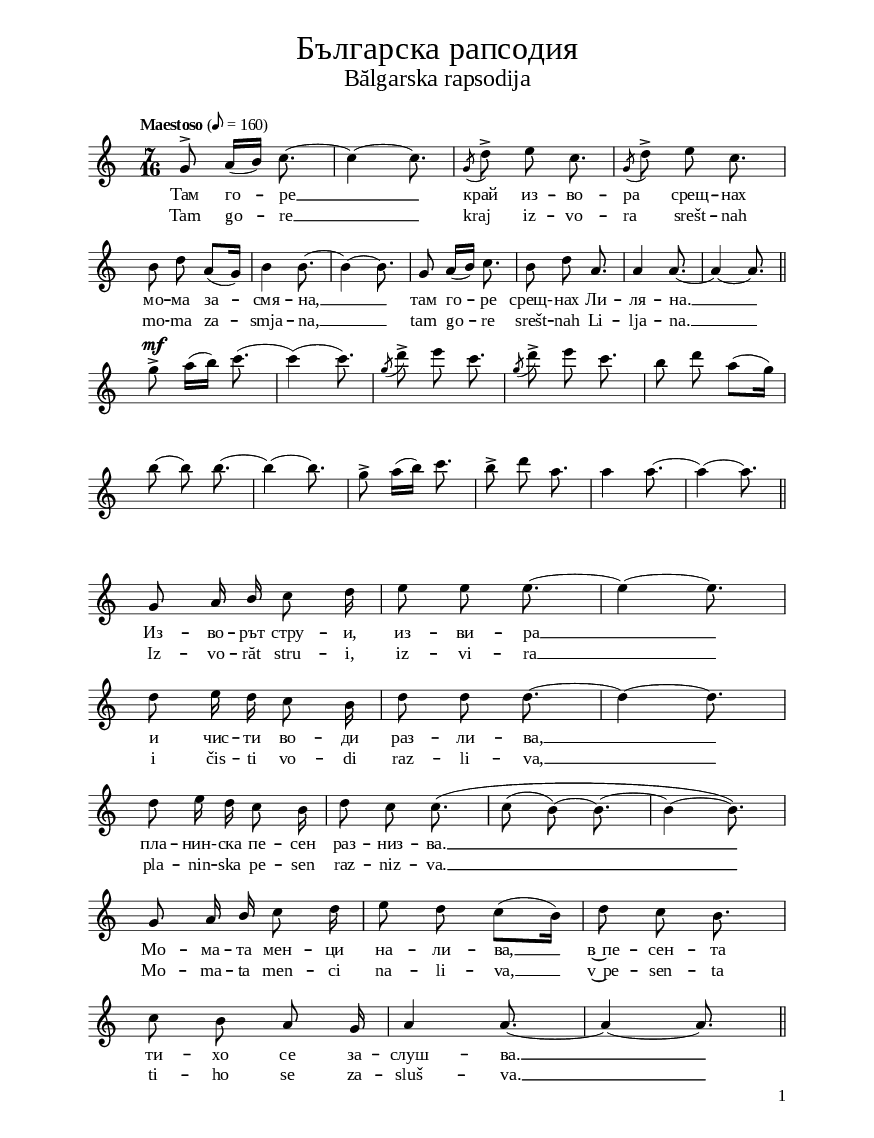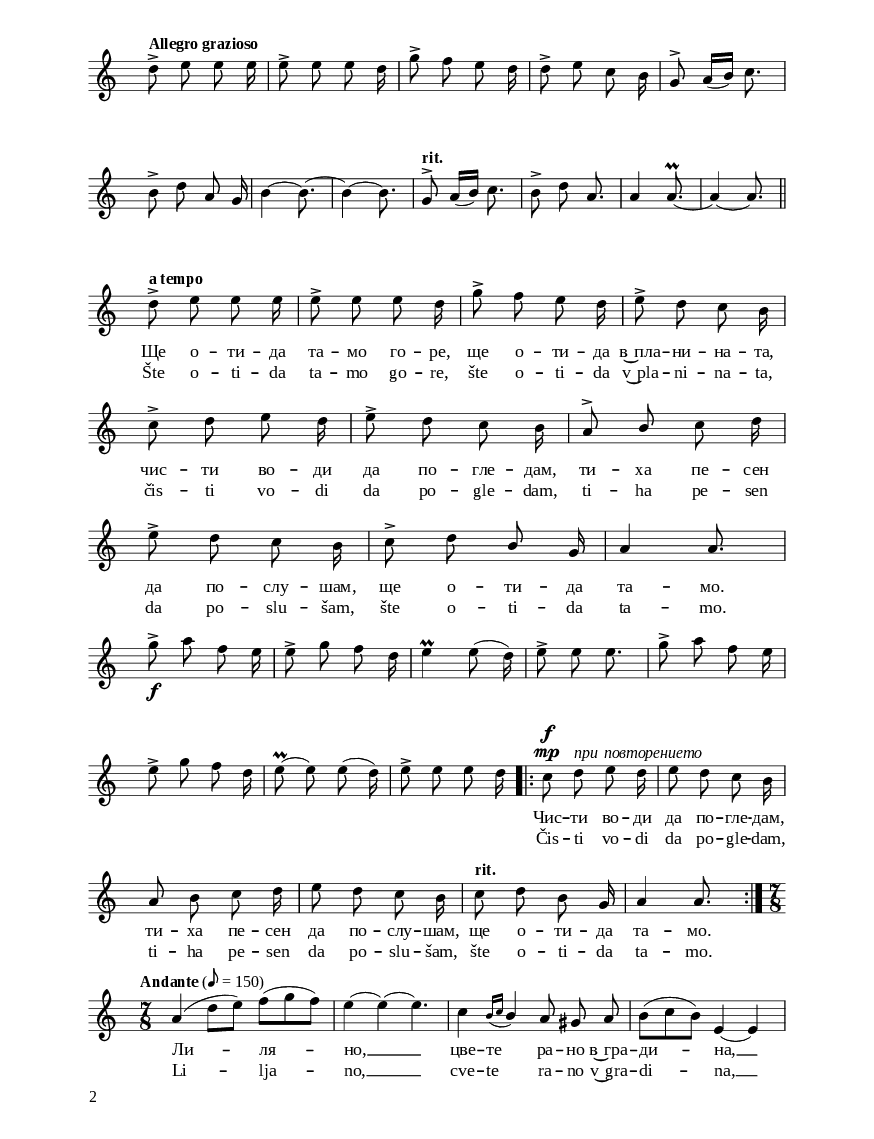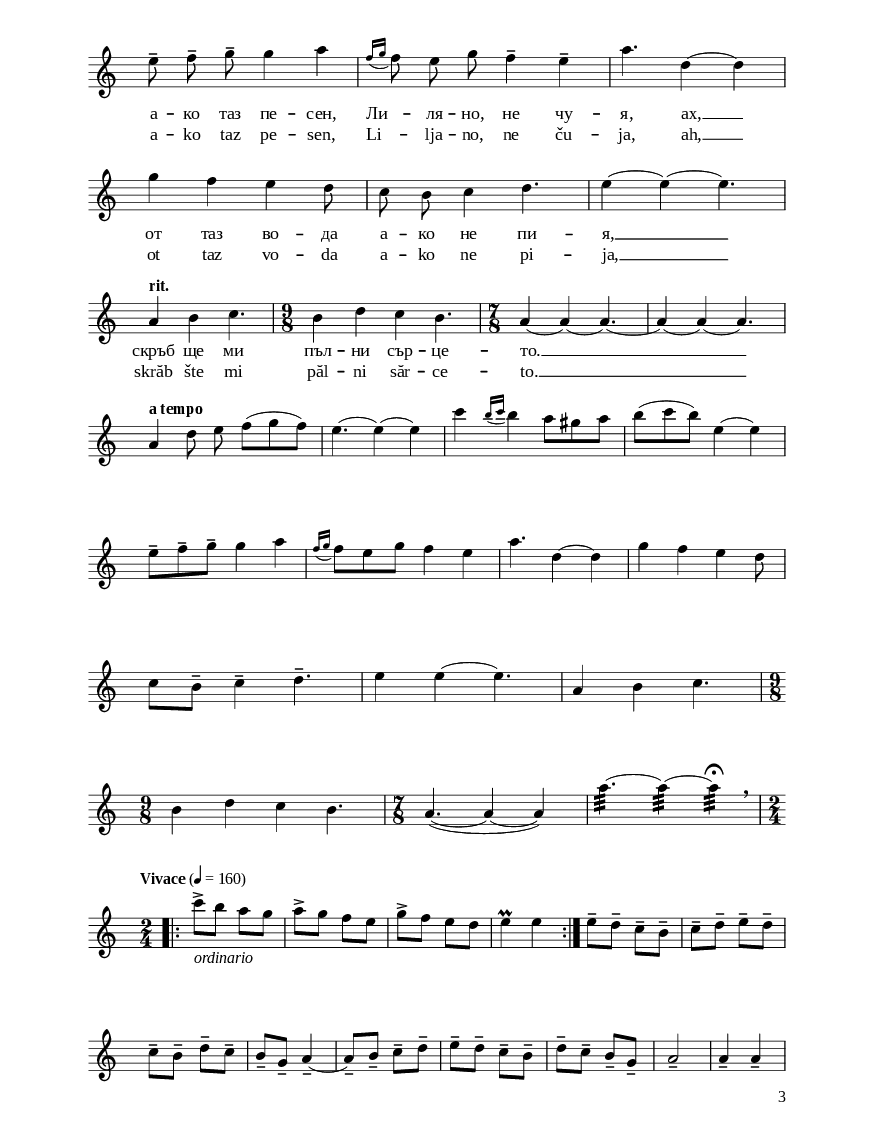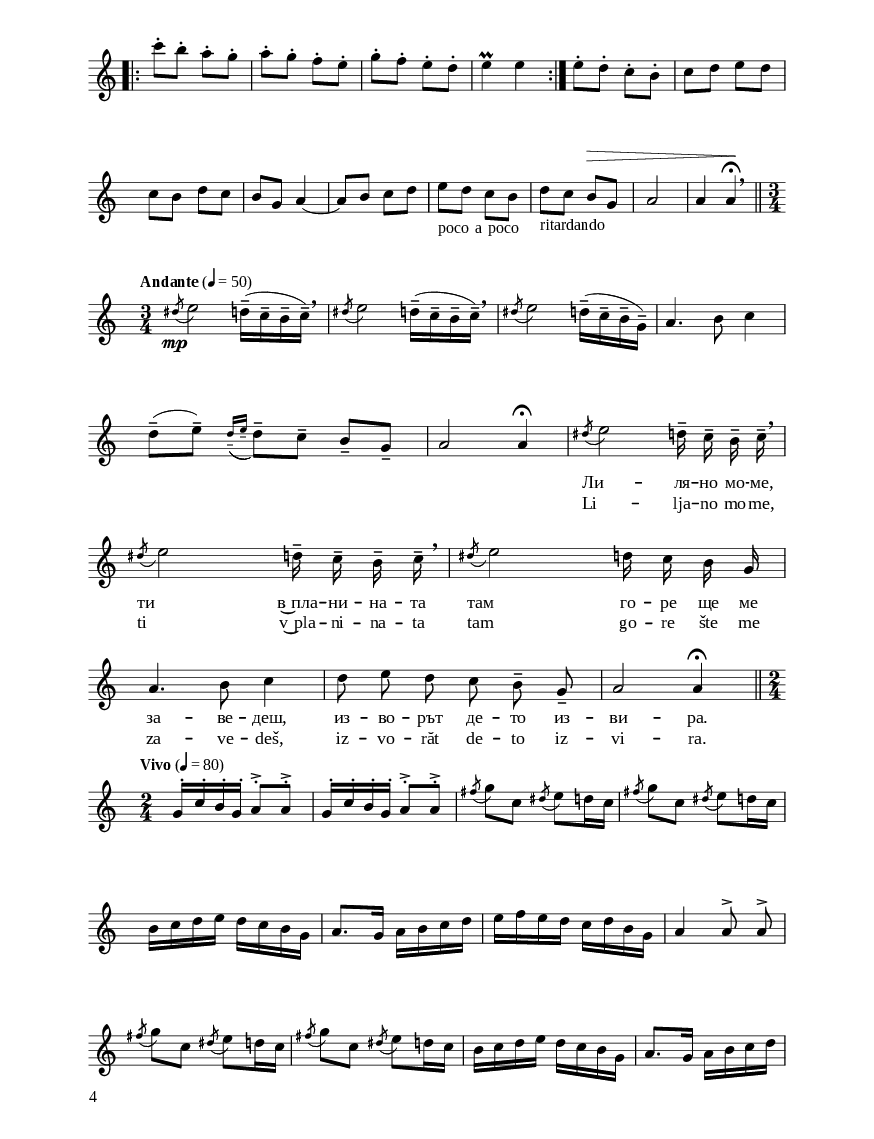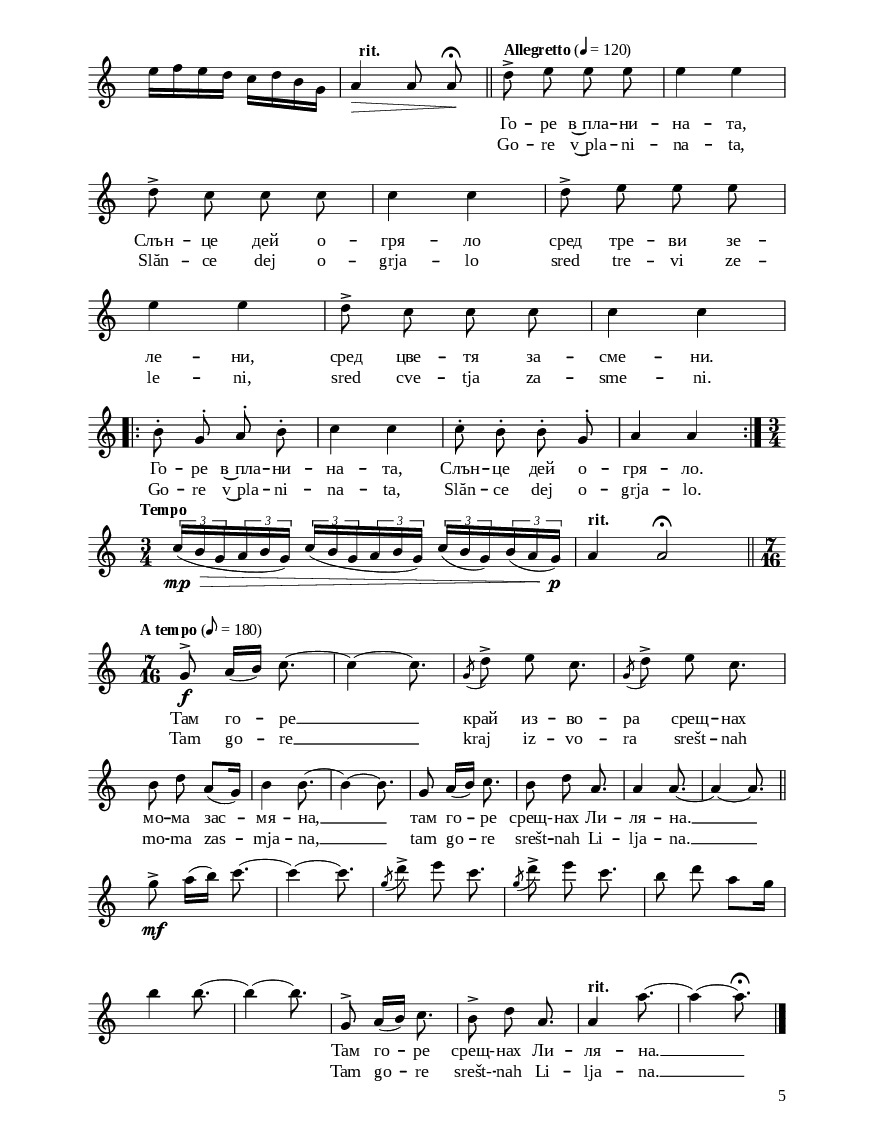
\version "2.24.1"

\include "include/globals.ily"

\bookpart {
  \label #'ref146
  \tocItem \markup "Българска рапсодия – Bălgarska rapsodija"
  \include "include/bookpart-paper.ily"
  \score {
    \include "include/score-layout.ily"

    \new Voice \relative c' {
      \clef treble
      \key c \major
      \time 7/16
      \tempoFunc "Maestoso" 8 "160"
      \autoBeamOff
      g'8^\accent a16([b]) c8. ~ | \noBreak
      c4 ~ c8. | \noBreak
      \acciaccatura {g8} d'^\accent e c8. | \noBreak
      \acciaccatura {g8} d'^\accent e c8. | \break
      b8 d a([g16]) | \noBreak

      b4 b8. ~| b4 ~ b8. | \noBreak
      g8 a16([b]) c8. | \noBreak
      b8 d a8. | \noBreak
      a4 a8. ~ | a4 ~ a8. | \bar "||" \break

      g'8\accent^\mf  a16[(b)] c8.( | \noBreak
      c4)(c8.) | \noBreak
      \acciaccatura {g8} d'8\accent e c8. | \noBreak
      \acciaccatura {g8} d'8\accent e c8. | \noBreak
      b8 d a([g16]) | \break
      b8 ~ b8 b8. ~ | \noBreak
      b4 ~ b8. | \noBreak
      g8 \accent a16 ([b]) c8. | \noBreak
      b8\accent d a8. | \noBreak
      a4 a8. ~ | \noBreak
      a4 ~ a8. | \bar "||" \break

      g,8 a16 \stemUp b \stemNeutral c8 d16 | \noBreak
      e8 e e8. ~ | \noBreak
      e4 ~ e8. | \break
      d8 e16 d16 c8 b16 | \noBreak
      d8 d d8. ~ | \noBreak

      d4 ~ d8. | \break

      d8 e16 d16 c8 b16 | \noBreak
      d8 c8  c8. \( |\noBreak
      c8( b) ~ b8. ~ | \noBreak
      b4 ~ b8. \) | \break
      g8 a16 \stemUp b \stemNeutral c8 d16 | \noBreak
      e8 d c8([b16]) | \noBreak

      d8 c b8. | \break
      c8 b a g16 | \noBreak
      a4 a8. ~| \noBreak
      a4 ~ a8. | \bar "||" \break
      \tempo "Allegro grazioso" d8^\accent e e e16 | \noBreak
      e8^\accent e e d16 | \noBreak

      g8^\accent f e d16 | \noBreak
      d8^\accent e c b16 | \noBreak
      g8^\accent a16([b]) c8. | \break
      b8^\accent d a g16 | \noBreak
      b4~ b8. ~ | \noBreak
      b4 ~ b8. | \noBreak
      \tempo "rit." g8^\accent a16([b]) c8. | \noBreak

      b8^\accent d a8. | \noBreak
      a4 a8.\prall ~ | \noBreak
      a4 ~ a8. | \bar "||" \break
      \tempo "a tempo" d8\accent e e e16 | \noBreak
      e8\accent e e d16 | \noBreak
      g8\accent f e d16 | \noBreak

      e8\accent d c b16 | \break
      c8\accent d e d16 | \noBreak
      e8\accent d c b16 | \noBreak
      a8^\accent \stemUp b \stemNeutral c d16 | \break

      e8\accent d c b16 | \noBreak
      c8\accent d \stemUp b \stemNeutral g16 | \noBreak
      a4 a8. | \break
      g'8\f^\accent a f e16 | \noBreak
      e8^\accent g f d16 | \noBreak

      e4 \prall e8 (d16) | \noBreak
      e8^\accent e e8. | \noBreak
      g8^\accent a f e16 | \break
      e8^\accent g f d16 | \noBreak
      e8\prall~ e8 e8 (d16) | \noBreak
      e8^\accent e e d16  |  \noBreak

      \bar ".|:"
      c8 ^\markup{ \dynamic f } ^\mp d^\markup{\italic{при повторението} } e d16 | \noBreak
      e8 d c b16 | \break
      a8 b c d16 | \noBreak
      e8 d c b16 | \noBreak
      \tempo "rit." c8 d b g16 | \noBreak
      a4 a8. | \break \bar ":|."

      \time 7/8  \tempoFunc "Andante" 8 "150" a4 (d8[e]) f8([ g f]) | e4 ~ e4 ~ e4. | \noBreak

      c4 \acciaccatura{ b16[c] } \stemUp b4 \stemNeutral a8 gis a8 |  b8([c b])  e,4 ~ e | \break

      e'8\tenuto f\tenuto g\tenuto  g4 a4 |  \noBreak

      \acciaccatura {f16[g]}  f8 e g  f4\tenuto e4\tenuto | \noBreak
      a4. d,4 ~ d | \break
      g4 f e d8 | c b c4 d4. | e4 ~ e4 ~ e4. | \break

      \tempo "rit." a,4 b c4. | \time 9/8 b4 d c b4. | \noBreak
      \time 7/8
      a4 ~ a4 ~ a4. ~ | a4 ~ a4 ~ a4. | \break
      \tempo "a tempo" a4  d8 e  f([ g f]) | e4. ~ e4 ~ e4 |  \noBreak

      c'4 \acciaccatura{ b16[c] } b4 a8 [gis  a] | b8 ( [c8 b]) e,4 ~ e4 | \break


      e8\tenuto[f\tenuto g\tenuto] g4 a4 | \noBreak
      \acciaccatura { f16[g] } f8[e g] f4 e | \noBreak

      a4. d,4 ~ d4 | \noBreak
      g4 f e d8 | \break

      c [b\tenuto] c4\tenuto d4.\tenuto| e4 e4 ~ e4. | \noBreak
      a,4 b c4. | \time 9/8 b4 d c b4. | \noBreak
      \time 7/8 a4.~ ( a4 ~ a4) | a'4.:32 ~ a4:32 ~ a4:32 \fermata \breathe | \bar "|" \time 2/4 \break    \bar ".|:-|"
      \repeat volta 1 {
        \tempoFunc "Vivace" 4 "160"  c8_\markup{ \italic {ordinario} }\accent[b] a[g] | \noBreak
        a\accent[g] f[e] | \noBreak
        g\accent[f] e[d] | \noBreak
        e4\prall e | \noBreak \bar ":|."
      }
      e8\tenuto[d]\tenuto c\tenuto[b]\tenuto | \noBreak
      c\tenuto[d]\tenuto e\tenuto[d]\tenuto | \break

      c\tenuto[b]\tenuto d\tenuto[c]\tenuto | \noBreak
      b\tenuto[g]\tenuto a4\tenuto~ | \noBreak
      a8\tenuto[b]\tenuto c\tenuto[d]\tenuto | \noBreak
      e\tenuto[d]\tenuto c\tenuto[b]\tenuto | \noBreak
      d\tenuto[c]\tenuto b\tenuto[g]\tenuto | \noBreak
      a2\tenuto | \noBreak
      a4\tenuto a\tenuto |  \bar "|" \break \bar ".|:-|"

      \repeat volta 1 {
        c'8\staccato[b]\staccato a\staccato[g]\staccato | \noBreak
        a\staccato[g]\staccato f\staccato[e]\staccato | \noBreak
        g\staccato[f]\staccato e\staccato[d]\staccato | \noBreak
        e4\prall e | \noBreak  \bar ":|."
      }
      e8\staccato[d]\staccato c\staccato[b]\staccato | \noBreak
      c[d] e[d] | \break

      c[b] d[c] | \noBreak
      b[g] a4~ | \noBreak
      a8[b] c[d] | \noBreak
      e_\markup{ poco a poco } [d] c[b] | \noBreak
      d_\markup{ ritardando } [c]  b^\>[g]  | \noBreak
      a2 | \noBreak
      a4 a \! \fermata \breathe | \bar "||" \time 3/4 \break

      \tempoFunc "Andante" 4 "50" \acciaccatura { dis8\mp } e2 d16\tenuto([c\tenuto b\tenuto c\tenuto]) \breathe | \noBreak
      \acciaccatura { dis8 } e2 d16\tenuto([c\tenuto  b\tenuto  c\tenuto]) \breathe | \noBreak
      \acciaccatura { dis8 } e2 d16\tenuto([c\tenuto b\tenuto g\tenuto]) | \noBreak
      a4. b8 c4 \break

      d8\tenuto([e\tenuto]) \acciaccatura { d16\tenuto([e\tenuto] } d8\tenuto)[c\tenuto] b\tenuto [g\tenuto] | \noBreak
      a2 a4 \fermata \noBreak
      \acciaccatura { dis8 } e2 d16\tenuto c\tenuto b\tenuto c\tenuto \breathe | \break
      \acciaccatura { dis8 } e2 d16\tenuto c\tenuto b\tenuto c\tenuto  \breathe | \noBreak

      \acciaccatura { dis8 } e2 d16 c b g | \break
      a4. b8 c4 | \noBreak
      d8 e d c b\tenuto g\tenuto | \noBreak
      a2 a4 \fermata | \noBreak \bar "||" \time 2/4 \break

      \tempoFunc "Vivo" 4 "80" g16^\staccato[c^\staccato b^\staccato g^\staccato] a8^\staccato ^\accent[a^\staccato ^\accent] | \noBreak
      g16^\staccato[c^\staccato b^\staccato g^\staccato] a8^\staccato^\accent[a^\staccato^\accent] | \noBreak
      \acciaccatura { fis'8 } g[c,] \acciaccatura { dis } e[d16 c] | \noBreak
      \acciaccatura { fis8 } g[c,] \acciaccatura { dis } e[d16 c] | \break

      b16[c d e] d[c b g] | \noBreak
      a8.[g16] a[b c d] | \noBreak
      e[f e d] c[d b g] | \noBreak
      a4 a8^\accent a^\accent \break

      \acciaccatura { fis'8 } g[c,] \acciaccatura { dis } e[d16 c] | \noBreak
      \acciaccatura { fis8 } g[c,] \acciaccatura { dis } e[d16 c] | \noBreak
      b[c d e] d[c b g] | \noBreak
      a8.[g16] a[b c d] | \break

      e[f e d] c[d b g] | \noBreak
      \tempo "  rit." a4\>  a8 a \!  \fermata | \bar "||" \noBreak
      \tempoFunc "Allegretto" 4 "120" d^\accent e e e | \noBreak
      e4 e | \break
      d8^\accent c c c | \noBreak

      c4 c | \noBreak
      d8^\accent e e e | \break
      e4 e | \noBreak
      d8^\accent c c c | \noBreak
      c4 c | \break \bar ".|:-|"

      \repeat volta 1 {
        b8^\staccato g^\staccato a^\staccato b^\staccato | \noBreak
        c4 c | \noBreak
        c8^\staccato b^\staccato b^\staccato g^\staccato | \noBreak
        a4 a |
      } \time 3/4 \break \bar ":|."

      \override TupletBracket.positions = #'(3 . 3)
      \tempo "Tempo"
      \tuplet 3/2 8 { c16\>\mp([b g a b g]) c16([b g a b g]) c16([b g) b(a g\!\p])  } | \noBreak
      \tempo"rit." a4 a2 \fermata | \bar "||" \time 7/16 \break

      \tempoFunc "A tempo" 8 "180" g8\f^\accent a16([b]) c8.~ | \noBreak
      c4~ c8. | \noBreak
      \acciaccatura { g8 } d'^\accent e c8. | \noBreak
      \acciaccatura { g8 } d'^\accent e c8. | \break
      b8 d a([g16]) | \noBreak
      b4 b8. ~ | b4 ~ b8. |\noBreak
      g8 a16([b]) c8. | \noBreak
      b8 d a8. | \noBreak
      a4 a8. ~ | a4 ~ a8. \bar "||" \break
      g'8\mf\accent a16([b]) c8.~ | \noBreak
      c4~ c8. | \noBreak
      \acciaccatura { g8 } d'8\accent e c8. | \noBreak

      \acciaccatura { g8 } d'8\accent e c8. | \noBreak
      b8 d a[g16]| \break
      b4 b8. ~ | b4 ~ b8. | \noBreak
      g,8^\accent a16([b]) c8. | \noBreak
      b8^\accent d a8. \tempo "rit." | \noBreak
      a4 a'8. ~ | \noBreak
      a4 ~ a8. \fermata | \bar "|."
    }

    \addlyrics {
      Там го -- ре __ край из -- во -- ра срещ -- нах мо -- ма за --
      смя -- на, __ там го -- ре "срещ-" -- нах Ли -- ля -- на. __ ""
      \repeat unfold 21 { \skip 1 }
      Из -- во -- рът стру -- и, из -- ви -- ра __ и чис -- ти во -- ди раз -- ли -- ва, __
      пла -- "нин-" -- ска пе -- сен раз -- низ -- ва. __
      \repeat unfold 1 { \skip 1 }
      Mо -- ма -- та мен -- ци на -- ли -- ва, __
      в~пе -- сен -- та ти -- хо се за -- слуш -- ва. __ ""
      \repeat unfold 31 { \skip 1  }
      Ще о -- ти -- да та -- мо го -- ре, ще о -- ти -- да
      в~пла -- ни -- на -- та, чис -- ти во -- ди да по -- гле -- дам, ти -- ха пе -- сен
      да по -- слу -- шам, ще о -- ти -- да та -- мо.
      \repeat unfold 27 { \skip 2 }
      Чис -- ти во -- ди да по -- гле -- дам, ти -- ха пе -- сен да по -- слу -- шам,
      ще о -- ти -- да та -- мо. Ли -- ля -- но, __
      цве -- те ра -- но в~гра -- ди -- на, __ а -- ко таз пе -- сен,
      Ли -- ля -- но, не чу -- я, ах, __ от таз во -- да а -- ко не пи -- я, __
      скръб ще ми пъл -- ни сър -- це -- то. __ ""
      \repeat unfold 97 { \skip 1 }
      Ли -- ля -- но мо -- ме, ти в~пла -- ни -- на -- та
      там го -- ре ще ме за -- ве -- деш, из -- во -- рът де -- то из -- ви -- ра.
      \repeat unfold 30 { \skip 1 }
      Го -- ре в~пла -- ни -- на -- та, Слън -- це дей о --
      гря -- ло сред тре -- ви зе -- ле -- ни, сред цве -- тя за -- сме -- ни.
      Го -- ре в~пла -- ни -- на -- та, Слън -- це дей о -- гря -- ло.
      \repeat unfold 5 { \skip 1 }
      Там го -- ре __ край из -- во -- ра срещ -- нах мо -- ма зас -- мя -- на, __
      там го -- ре "срещ-" -- нах Ли -- ля -- на. __ ""
      \repeat unfold 13 { \skip 1 }
      Там го -- ре "срещ-" -- нах Ли -- ля -- на. __ ""
    }

    \addlyrics {
      Tam go -- re __ kraj iz -- vo -- ra srešt -- nah mo -- ma za --
      smja -- na, __ tam go -- re srešt -- nah Li -- lja -- na. __ ""
      \repeat unfold 21 { \skip 1 }
      Iz -- vo -- răt stru -- i, iz -- vi -- ra __ i čis -- ti vo -- di raz -- li -- va, __
      pla -- nin -- ska pe -- sen raz -- niz -- va. __ 
      \repeat unfold 1 { \skip 1 }
      Mo -- ma -- ta men -- ci na -- li -- va, __
      v~pe -- sen -- ta ti -- ho se za -- sluš -- va. __ ""
      \repeat unfold 31 { \skip 1 }
      Šte o -- ti -- da ta -- mo go -- re, šte o -- ti -- da
      v~pla -- ni -- na -- ta, čis -- ti vo -- di da po -- gle -- dam, ti -- ha pe -- sen
      da po -- slu -- šam, šte o -- ti -- da ta -- mo.
      \repeat unfold 27 { \skip 1 }
      Čis -- ti vo -- di da po -- gle -- dam, ti -- ha pe -- sen da po -- slu -- šam,
      šte o -- ti -- da ta -- mo. Li -- lja -- no, __
      cve -- te ra -- no v~gra -- di -- na, __ a -- ko taz pe -- sen,
      Li -- lja -- no, ne ču -- ja, ah, __ ot taz vo -- da a -- ko ne pi -- ja, __
      skrăb šte mi păl -- ni săr -- ce -- to. __ ""
      \repeat unfold 97 { \skip 1 }
      Li -- lja -- no mo -- me, ti v~pla -- ni -- na -- ta
      tam go -- re šte me za -- ve -- deš, iz -- vo -- răt de -- to iz -- vi -- ra.
      \repeat unfold 30 { \skip 1 }
      Go -- re v~pla -- ni -- na -- ta, Slăn -- ce dej o --
      grja -- lo sred tre -- vi ze -- le -- ni, sred cve -- tja za -- sme -- ni.
      Go -- re v~pla -- ni -- na -- ta, Slăn -- ce dej o -- grja -- lo.
      \repeat unfold 5 { \skip 1 }
      Tam go -- re __ kraj iz -- vo -- ra srešt -- nah mo -- ma zas -- mja -- na, __
      tam go -- re srešt -- nah Li -- lja -- na. __ ""
      \repeat unfold 13 { \skip 1 }
      Tam go -- re "srešt-" -- nah Li -- lja -- na. __ ""
    }

    \header {
      title = \titleFunc "Българска рапсодия" "Bălgarska rapsodija"
    }

    \midi{}

  } % score

  \pageBreak
  % include foreign translation(s) of the song
  \version "2.22.1"

\markup \fill-line { \fontsize #deTitleFontSize "Bulgarische Rapsodie" }
\markup \null
\markup \null
\markup \fontsize #deCoupletFontSize {
  \hspace #3
  \override #`(baseline-skip . ,deCoupletBaselineSkip)

  \column {
    \line { " " }

    \line { " "Dort oben bei den Quellen habe ich ein lächelndes Mädchen getroffen,}

    \line { " "dort oben habe ich Liljana getroffen.}

    \line { " "Die Quelle strömt und entspringt,}

    \line { " "und gießt das reine Wasser}

    \line { " "und singt ein Berglied.}

    \line { " "Das Mädchen gießt die Kupferkessel ein}

    \line { " "und lauscht dem Lied.}

    \line { " "Ich gehe dort oben hin,}

    \line { " "ich gehe in die Bergen,}

    \line { " "damit ich das reine Wasser anschaue }

    \line { " "und dem leisen Lied lausche,}

    \line { " "ich gehe dorthin.}

    \line { " "Damit ich das reine Wasser anschaue,}

    \line { " "damit ich dem leisen Lied lausche,}

    \line { " "gehe ich dorthin.}

    \line { " "Liliano, Frühblume im Garten,}

    \line { " "wenn ich dieses Lied, Liliano, nicht höre,}

    \line { " "ah, wenn ich von diesem Wasser nicht trinke}

    \line { " "wird Trauer mein Herz erfüllen.}

    \line { " "Liliano, Mädchen,}

    \line { " "du wirst mich dort oben ins Gebirge bringen,}

    \line { " "dort, wo die Quelle entspringt.}

    \line { " "Oben im Gebirge,}

    \line { " "wo die Sonne scheint,}

    \line { " "zwischen den grünen Gräsern,}

    \line { " "zwischen den lächelnden Blumen.}

    \line { " "Oben im Gebirge,}

    \line { " "wo die Sonne schien.}
    

    \line { " "Dort oben bei den Quellen }

    \line { " "traf ich ein lächelndes Mädchen,}

    \line { " "dort oben traf ich Liljana.}

  }
}


} % bookpart
